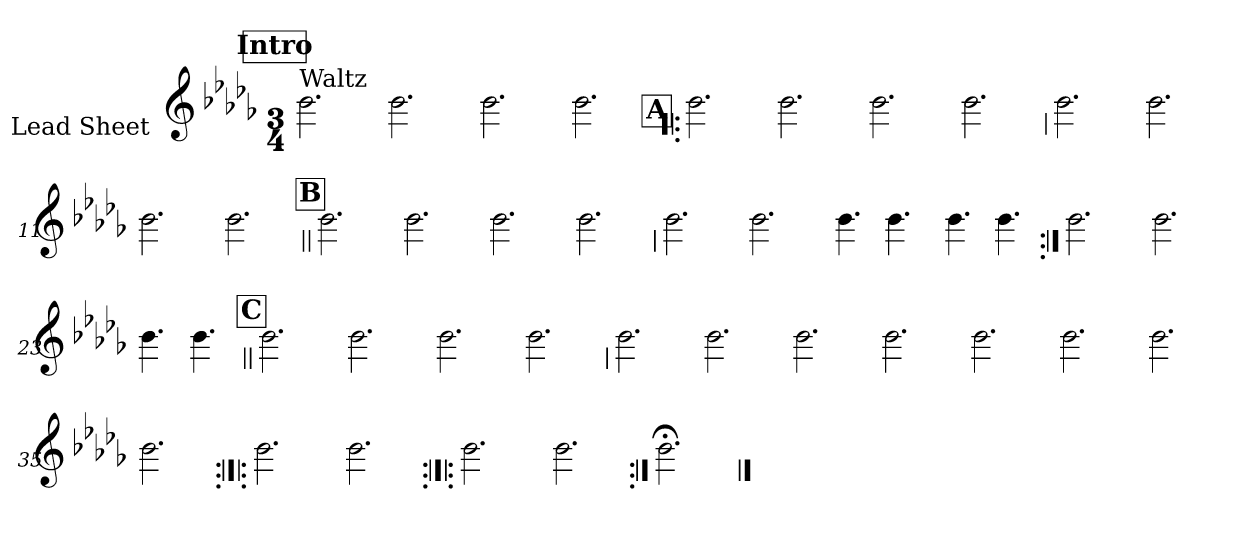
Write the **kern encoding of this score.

**kern
*part1
*staff1
*I"Lead Sheet
*stria0
*clefG2
*k[b-e-a-d-g-]
*D-:
*M3/4
!!LO:REH:place=s1:a:t=Intro
=1||
!LO:TX:a:t=Waltz
2.b-
=2-
2.b-
=3-
2.b-
=4-
2.b-
!!LO:LB:g=z
!!LO:REH:place=s1:a:t=A
=5!|:
2.b-
=6-
2.b-
=7-
2.b-
=8-
2.b-
!!LO:LB:g=z
=9
2.b-
=10-
2.b-
=11-
2.b-
=12-
2.b-
!!LO:LB:g=z
!!LO:REH:place=s1:a:t=B
=13||
2.b-
=14-
2.b-
=15-
2.b-
=16-
2.b-
!!LO:LB:g=z
=17
2.b-
=18-
2.b-
=19-
4.b-
4.b-
=20-
4.b-
4.b-
!!LO:LB:g=z
=21:|!
2.b-
=22-
2.b-
=23-
4.b-
4.b-
!!LO:LB:g=z
!!LO:REH:place=s1:a:t=C
=24||
2.b-
=25-
2.b-
=26-
2.b-
=27-
2.b-
!!LO:LB:g=z
=28
2.b-
=29-
2.b-
=30-
2.b-
=31-
2.b-
=32-
2.b-
=33-
2.b-
=34-
2.b-
=35-
2.b-
!!LO:LB:g=z
=36:|!|:
2.b-
=37-
2.b-
=38:|!|:
2.b-
=39-
2.b-
=40:|!
2.b-;
==
*-
